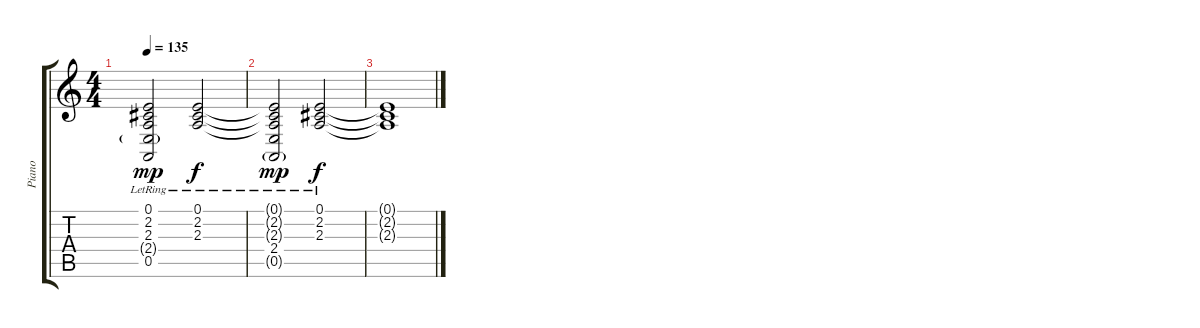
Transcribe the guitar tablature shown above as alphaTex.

\track ("Piano" "Piano") {instrument acousticgrandpiano}
\staff {score tabs}
\tuning (E4 B3 G3 D3 A2 E2) {hide}
\ts (4 4)
\tempo 135
\clef g2
\ks c
(0.1{t} 2.2{t} 2.3{t} 2.4{g} 0.5{lr}).2{dy mp} (0.1{lr} 2.2{lr} 2.3{lr}).2{dy f} |
(0.1{t} 2.2{t} 2.3{t} 2.4 0.5{g lr}).2{dy mp} (0.1{lr} 2.2{lr} 2.3{lr}).2{dy f} |
(0.1{t} 2.2{t} 2.3{t}).1
